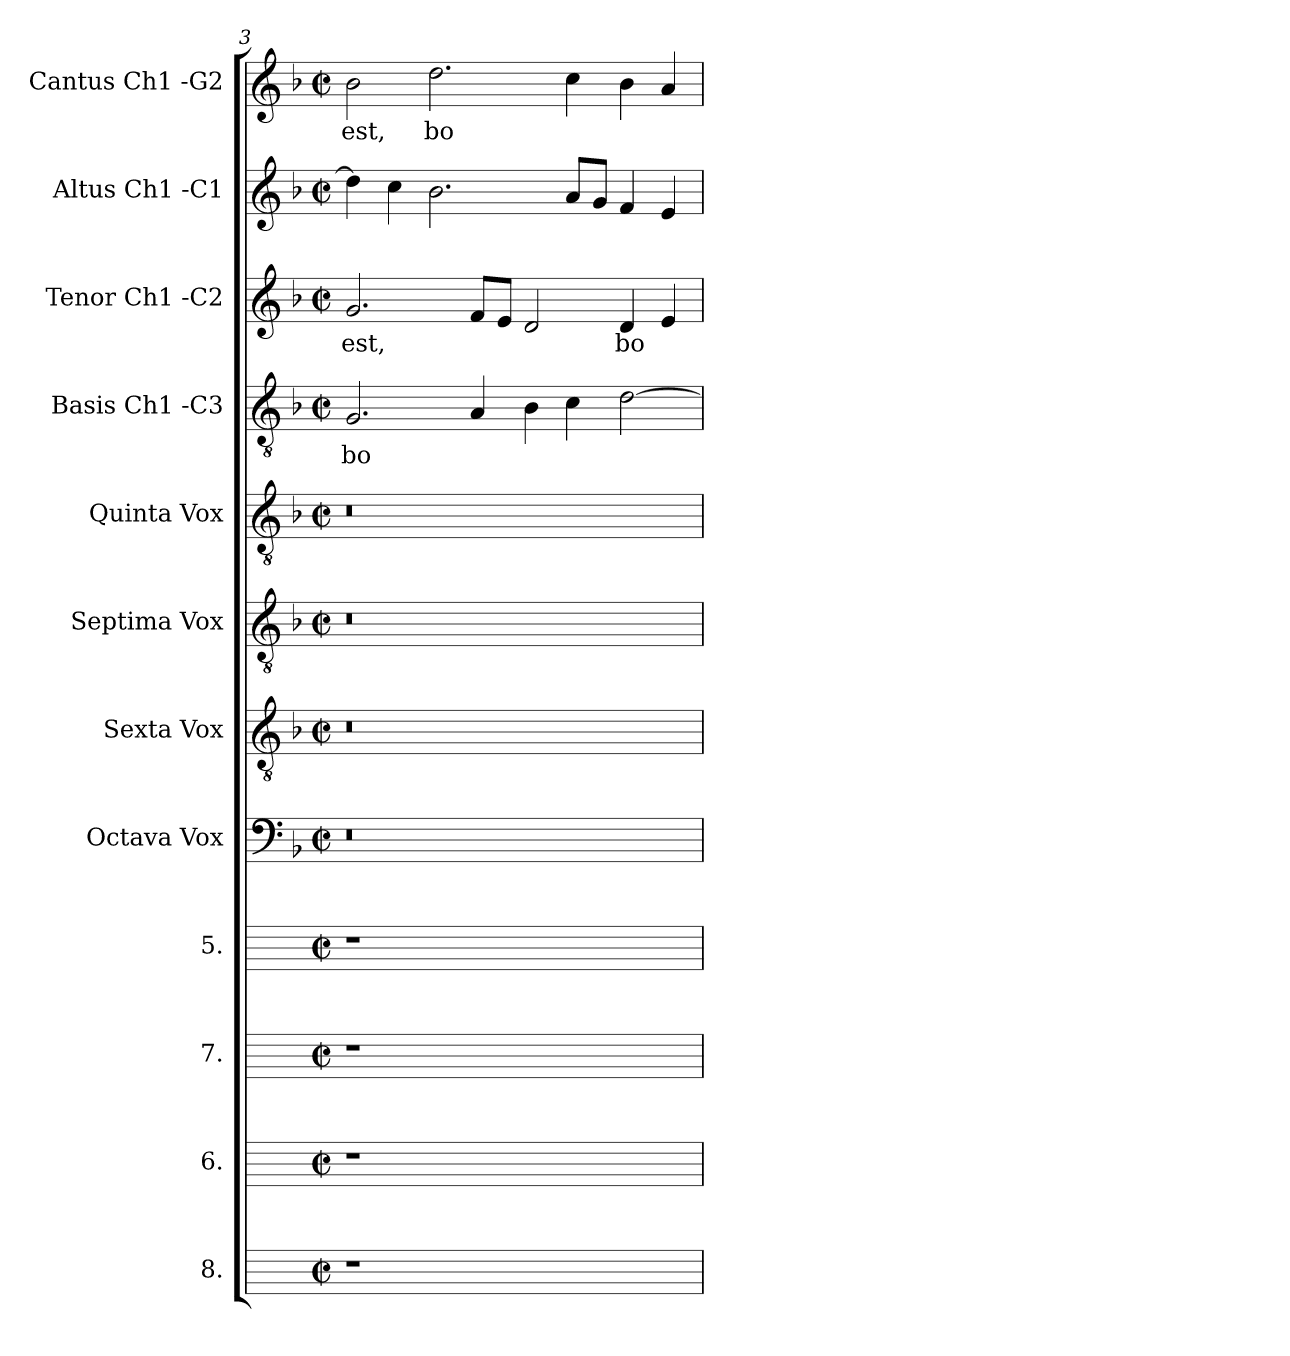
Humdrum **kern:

**kern	**kern	**kern	**kern	**kern	**kern	**kern	**kern	**kern	**text	**kern	**text	**kern	**text	**kern	**text
*part12	*part11	*part10	*part9	*part8	*part7	*part6	*part5	*part4	*part4	*part3	*part3	*part2	*part2	*part1	*part1
*staff12	*staff11	*staff10	*staff9	*staff8	*staff7	*staff6	*staff5	*staff4	*staff4	*staff3	*staff3	*staff2	*staff2	*staff1	*staff1
*I"8.	*I"6.	*I"7.	*I"5.	*I"Octava  Vox	*I"Sexta  Vox	*I"Septima  Vox	*I"Quinta  Vox	*I"Basis  Ch1 -C3	*	*I"Tenor  Ch1 -C2	*	*I"Altus  Ch1 -C1	*	*I"Cantus  Ch1 -G2	*
*	*	*	*	*	*	*	*	*I'B	*	*I'T	*	*I'A	*	*I'C	*
*	*	*	*	*clefF4	*clefGv2	*clefGv2	*clefGv2	*clefGv2	*	*clefG2	*	*clefG2	*	*clefG2	*
*k[]	*k[]	*k[]	*k[]	*k[b-]	*k[b-]	*k[b-]	*k[b-]	*k[b-]	*	*k[b-]	*	*k[b-]	*	*k[b-]	*
*C:	*C:	*C:	*C:	*F:	*F:	*F:	*F:	*F:	*	*F:	*	*F:	*	*F:	*
*M2/2	*M2/2	*M2/2	*M2/2	*M2/2	*M2/2	*M2/2	*M2/2	*M2/2	*	*M2/2	*	*M2/2	*	*M2/2	*
*met(c|)	*met(c|)	*met(c|)	*met(c|)	*met(c|)	*met(c|)	*met(c|)	*met(c|)	*met(c|)	*	*met(c|)	*	*met(c|)	*	*met(c|)	*
=3	=3	=3	=3	=3	=3	=3	=3	=3	=3	=3	=3	=3	=3	=3	=3
!	!	!	!	!	!	!	!	!	!LO:LY:b:cj	!	!LO:LY:b:cj	!	!LO:LY:b:cj	!	!LO:LY:b:cj
1r	1r	1r	1r	0r	0r	0r	0r	2.G/	bo-	2.g/	est,	4dd\]	--	2b-\	est,
!	!	!	!	!	!	!	!	!	!	!	!	!	!LO:LY:b:cj	!	!
.	.	.	.	.	.	.	.	.	.	.	.	4cc\	--	.	.
!	!	!	!	!	!	!	!	!	!	!	!	!	!LO:LY:b:cj	!	!LO:LY:b:cj
.	.	.	.	.	.	.	.	.	.	.	.	2.b-\	--	2.dd\	bo-
!	!	!	!	!	!	!	!	!	!LO:LY:b:cj	!	!LO:LY:b:cj	!	!	!	!
.	.	.	.	.	.	.	.	4A/	--	8f/L	.	.	.	.	.
!	!	!	!	!	!	!	!	!	!	!	!LO:LY:b:cj	!	!	!	!
.	.	.	.	.	.	.	.	.	.	8e/J	.	.	.	.	.
!	!	!	!	!	!	!	!	!	!LO:LY:b:cj	!	!LO:LY:b:cj	!	!	!	!
1ryy	1ryy	1ryy	1ryy	.	.	.	.	4B-\	--	2d/	.	.	.	.	.
!	!	!	!	!	!	!	!	!	!LO:LY:b:cj	!	!	!	!LO:LY:b:cj	!	!LO:LY:b:cj
.	.	.	.	.	.	.	.	4c\	--	.	.	8a/L	--	4cc\	--
!	!	!	!	!	!	!	!	!	!	!	!	!	!LO:LY:b:cj	!	!
.	.	.	.	.	.	.	.	.	.	.	.	8g/J	--	.	.
!	!	!	!	!	!	!	!	!	!LO:LY:b:cj	!	!LO:LY:b:cj	!	!LO:LY:b:cj	!	!LO:LY:b:cj
.	.	.	.	.	.	.	.	[>2d\	--	4d/	bo-	4f/	--	4b-\	--
!	!	!	!	!	!	!	!	!	!	!	!LO:LY:b:cj	!	!LO:LY:b:cj	!	!LO:LY:b:cj
.	.	.	.	.	.	.	.	.	.	4e/	--	4e/	--	4a/	--
=	=	=	=	=	=	=	=	=	=	=	=	=	=	=	=
*-	*-	*-	*-	*-	*-	*-	*-	*-	*-	*-	*-	*-	*-	*-	*-
